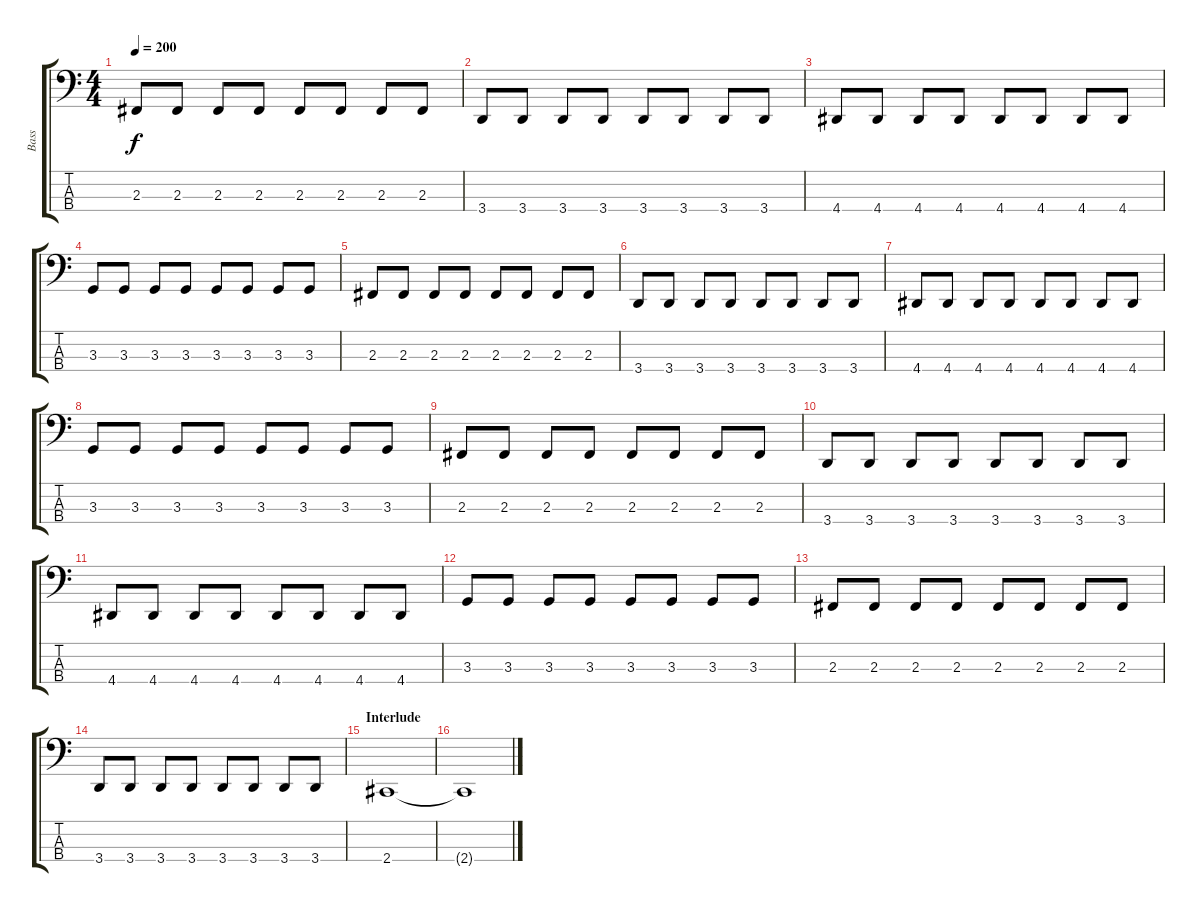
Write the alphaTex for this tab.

\track ("Bass" "Bass") {instrument electricbassfinger}
\staff {score tabs}
\tuning (D2 A1 E1 B0) {hide}
\ts (4 4)
\tempo 200
\clef f4
\ks c
2.3.8{dy f} 2.3.8 2.3.8 2.3.8 2.3.8 2.3.8 2.3.8 2.3.8 |
3.4.8 3.4.8 3.4.8 3.4.8 3.4.8 3.4.8 3.4.8 3.4.8 |
4.4.8 4.4.8 4.4.8 4.4.8 4.4.8 4.4.8 4.4.8 4.4.8 |
3.3.8 3.3.8 3.3.8 3.3.8 3.3.8 3.3.8 3.3.8 3.3.8 |
2.3.8 2.3.8 2.3.8 2.3.8 2.3.8 2.3.8 2.3.8 2.3.8 |
3.4.8 3.4.8 3.4.8 3.4.8 3.4.8 3.4.8 3.4.8 3.4.8 |
4.4.8 4.4.8 4.4.8 4.4.8 4.4.8 4.4.8 4.4.8 4.4.8 |
3.3.8 3.3.8 3.3.8 3.3.8 3.3.8 3.3.8 3.3.8 3.3.8 |
2.3.8 2.3.8 2.3.8 2.3.8 2.3.8 2.3.8 2.3.8 2.3.8 |
3.4.8 3.4.8 3.4.8 3.4.8 3.4.8 3.4.8 3.4.8 3.4.8 |
4.4.8 4.4.8 4.4.8 4.4.8 4.4.8 4.4.8 4.4.8 4.4.8 |
3.3.8 3.3.8 3.3.8 3.3.8 3.3.8 3.3.8 3.3.8 3.3.8 |
2.3.8 2.3.8 2.3.8 2.3.8 2.3.8 2.3.8 2.3.8 2.3.8 |
3.4.8 3.4.8 3.4.8 3.4.8 3.4.8 3.4.8 3.4.8 3.4.8 |
\section ("" "Interlude")
2.4.1{volume 0} |
2.4{t}.1
